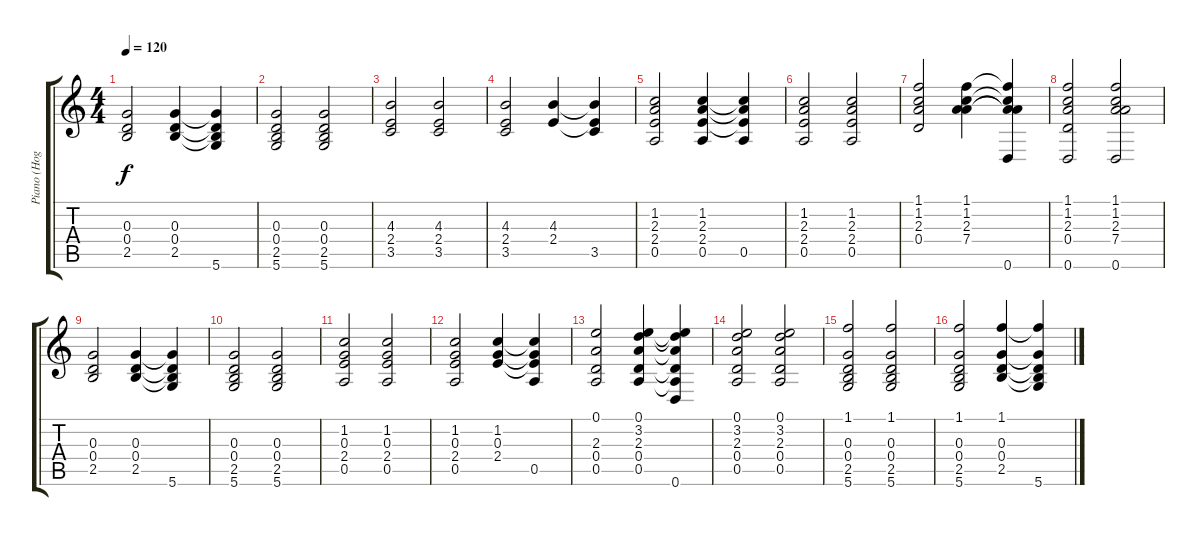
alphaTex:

\track ("Piano (Hogson)" "Piano (Hog") {instrument acousticgrandpiano}
\staff {score tabs}
\tuning (E5 B4 G4 D4 A3 D3) {hide}
\ts (4 4)
\tempo 120
\clef g2
\ks c
(0.3 0.4 2.5).2{dy f} (0.3 0.4 2.5).4 (0.3{t} 0.4{t} 2.5{t} 5.6).4 |
(0.3 0.4 2.5 5.6).2 (0.3 0.4 2.5 5.6).2 |
(4.3 2.4 3.5).2 (4.3 2.4 3.5).2 |
(4.3 2.4 3.5).2 (4.3 2.4).4 (4.3{t} 2.4{t} 3.5).4 |
(1.2 2.3 2.4 0.5).2 (1.2 2.3 2.4 0.5).4 (1.2{t} 2.3{t} 2.4{t} 0.5).4 |
(1.2 2.3 2.4 0.5).2 (1.2 2.3 2.4 0.5).2 |
(1.1 1.2 2.3 0.4).2 (1.1 1.2 2.3 7.4).4 (1.1{t} 1.2{t} 2.3{t} 7.4{t} 0.6).4 |
(1.1 1.2 2.3 0.4 0.6).2 (1.1 1.2 2.3 7.4 0.6).2 |
(0.3 0.4 2.5).2 (0.3 0.4 2.5).4 (0.3{t} 0.4{t} 2.5{t} 5.6).4 |
(0.3 0.4 2.5 5.6).2 (0.3 0.4 2.5 5.6).2 |
(1.2 0.3 2.4 0.5).2 (1.2 0.3 2.4 0.5).2 |
(1.2 0.3 2.4 0.5).2 (1.2 0.3 2.4).4 (1.2{t} 0.3{t} 2.4{t} 0.5).4 |
(0.1 2.3 0.4 0.5).2 (0.1 3.2 2.3 0.4 0.5).4 (0.1{t} 3.2{t} 2.3{t} 0.4{t} 0.5{t} 0.6).4 |
(0.1 3.2 2.3 0.4 0.5).2 (0.1 3.2 2.3 0.4 0.5).2 |
(1.1 0.3 0.4 2.5 5.6).2 (1.1 0.3 0.4 2.5 5.6).2 |
(1.1 0.3 0.4 2.5 5.6).2 (1.1 0.3 0.4 2.5).4 (1.1{t} 0.3{t} 0.4{t} 2.5{t} 5.6).4
